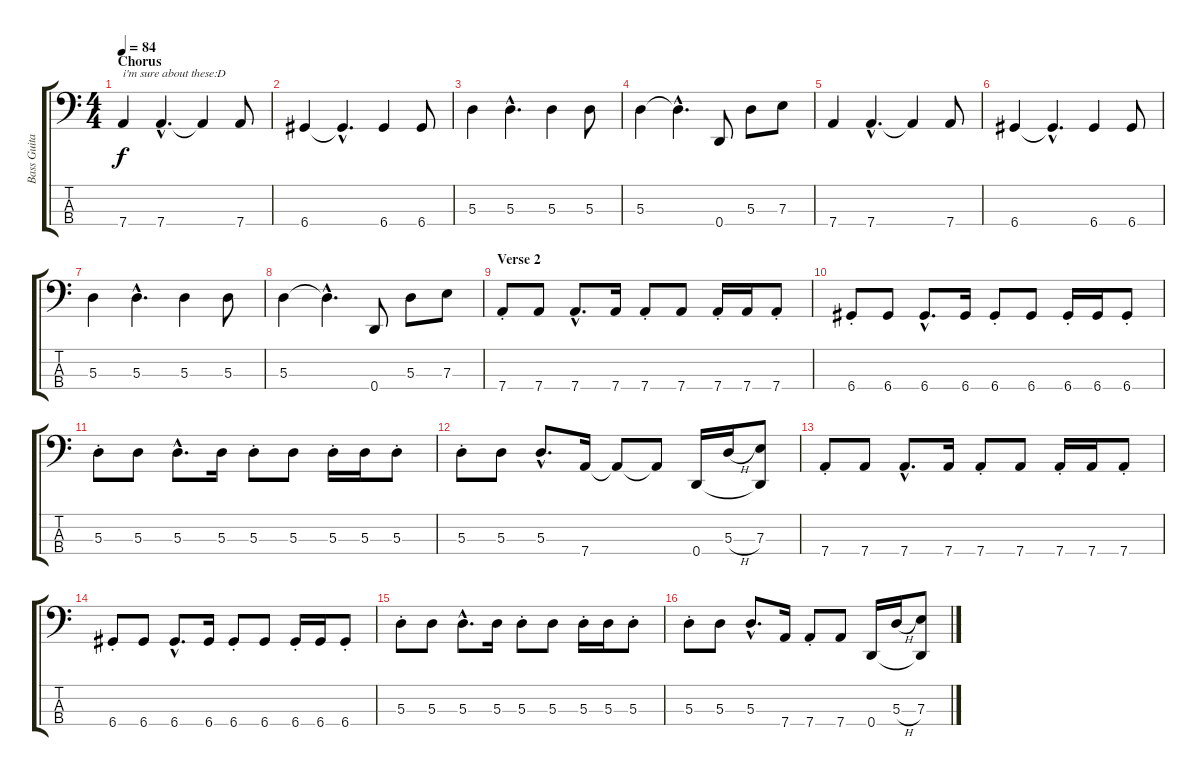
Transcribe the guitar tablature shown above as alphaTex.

\track ("Bass Guitar" "Bass Guita") {instrument electricbassfinger}
\staff {score tabs}
\tuning (G2 D2 A1 D1) {hide}
\ts (4 4)
\section ("" "Chorus")
\tempo 84
\clef f4
\ks c
7.4.4{txt "i'm sure about these:D" dy f} 7.4{hac}.4{d} 7.4{t}.4 7.4.8 |
6.4.4 6.4{hac t}.4{d} 6.4.4 6.4.8 |
5.3.4 5.3{hac}.4{d} 5.3.4 5.3.8 |
5.3.4 5.3{hac t}.4{d} 0.4.8 5.3.8 7.3.8 |
7.4.4 7.4{hac}.4{d} 7.4{t}.4 7.4.8 |
6.4.4 6.4{hac t}.4{d} 6.4.4 6.4.8 |
5.3.4 5.3{hac}.4{d} 5.3.4 5.3.8 |
5.3.4 5.3{hac t}.4{d} 0.4.8 5.3.8 7.3.8 |
\section ("" "Verse 2")
7.4{st}.8 7.4.8 7.4{hac}.8{d} 7.4.16 7.4{st}.8 7.4.8 7.4{st}.16 7.4.16 7.4{st}.8 |
6.4{st}.8 6.4.8 6.4{hac}.8{d} 6.4.16 6.4{st}.8 6.4.8 6.4{st}.16 6.4.16 6.4{st}.8 |
5.3{st}.8 5.3.8 5.3{hac}.8{d} 5.3.16 5.3{st}.8 5.3.8 5.3{st}.16 5.3.16 5.3{st}.8 |
5.3{st}.8 5.3.8 5.3{hac}.8{d} 7.4.16 7.4{t}.8 7.4{t}.8 0.4.16 5.3{h}.16 (7.3 0.4{t}).8 |
7.4{st}.8 7.4.8 7.4{hac}.8{d} 7.4.16 7.4{st}.8 7.4.8 7.4{st}.16 7.4.16 7.4{st}.8 |
6.4{st}.8 6.4.8 6.4{hac}.8{d} 6.4.16 6.4{st}.8 6.4.8 6.4{st}.16 6.4.16 6.4{st}.8 |
5.3{st}.8 5.3.8 5.3{hac}.8{d} 5.3.16 5.3{st}.8 5.3.8 5.3{st}.16 5.3.16 5.3{st}.8 |
5.3{st}.8 5.3.8 5.3{hac}.8{d} 7.4.16 7.4{st}.8 7.4.8 0.4.16 5.3{h}.16 (7.3 0.4{t}).8
